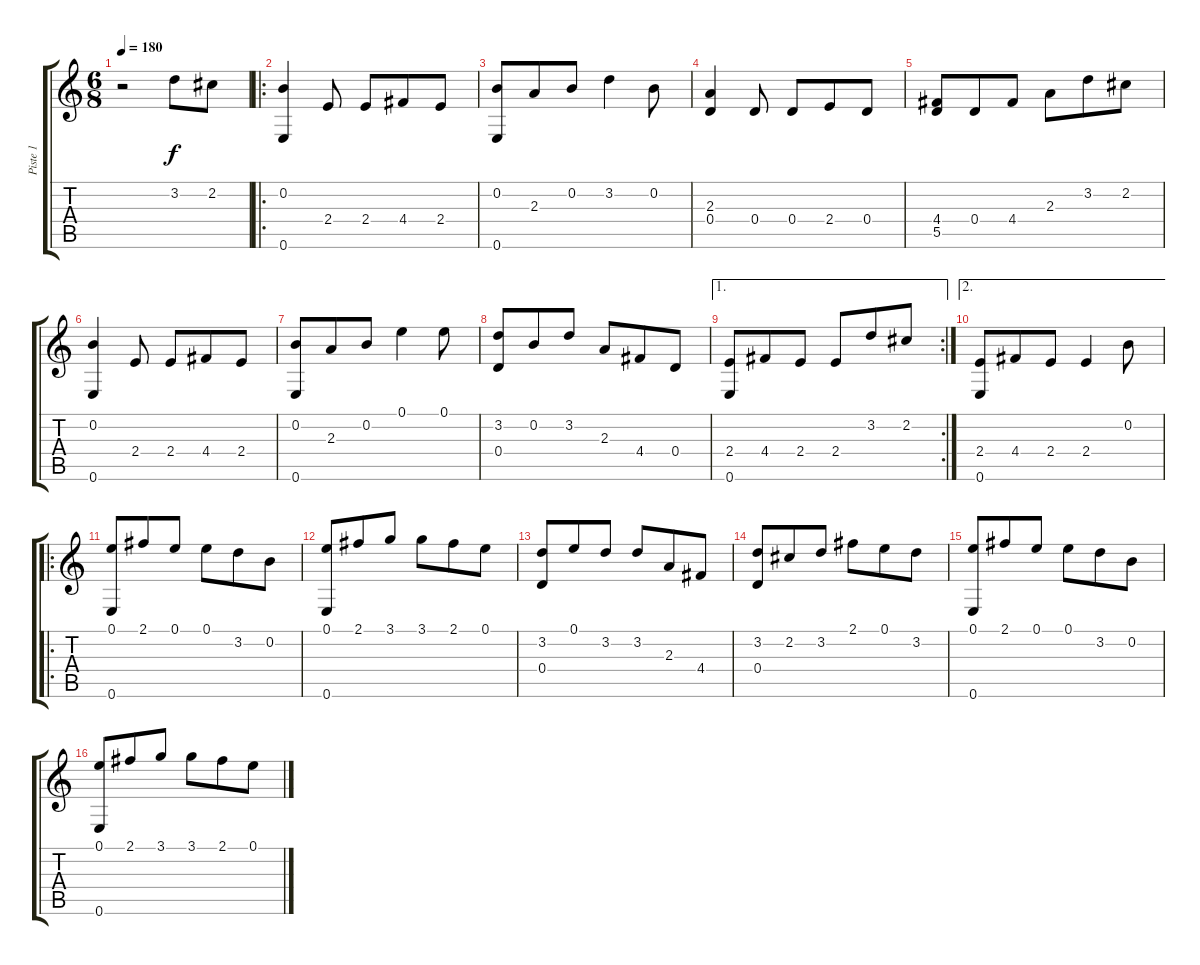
\track ("Piste 1" "Piste 1") {instrument acousticguitarnylon}
\staff {score tabs}
\tuning (E4 B3 G3 D3 A2 E2) {hide}
\ts (6 8)
\tempo 180
\clef g2
\ks c
r.2{dy f instrument acousticguitarnylon} 3.2.8 2.2.8 |
\ro
(0.2 0.6).4 2.4.8 2.4.8 4.4.8 2.4.8 |
(0.2 0.6).8 2.3.8 0.2.8 3.2.4 0.2.8 |
(2.3 0.4).4 0.4.8 0.4.8 2.4.8 0.4.8 |
(4.4 5.5).8 0.4.8 4.4.8 2.3.8 3.2.8 2.2.8 |
(0.2 0.6).4 2.4.8 2.4.8 4.4.8 2.4.8 |
(0.2 0.6).8 2.3.8 0.2.8 0.1.4 0.1.8 |
(3.2 0.4).8 0.2.8 3.2.8 2.3.8 4.4.8 0.4.8 |
\ae 1
\rc 2
(2.4 0.6).8 4.4.8 2.4.8 2.4.8 3.2.8 2.2.8 |
\ae 2
(2.4 0.6).8 4.4.8 2.4.8 2.4.4 0.2.8 |
\ro
(0.1 0.6).8 2.1.8 0.1.8 0.1.8 3.2.8 0.2.8 |
(0.1 0.6).8 2.1.8 3.1.8 3.1.8 2.1.8 0.1.8 |
(3.2 0.4).8 0.1.8 3.2.8 3.2.8 2.3.8 4.4.8 |
(3.2 0.4).8 2.2.8 3.2.8 2.1.8 0.1.8 3.2.8 |
(0.1 0.6).8 2.1.8 0.1.8 0.1.8 3.2.8 0.2.8 |
(0.1 0.6).8 2.1.8 3.1.8 3.1.8 2.1.8 0.1.8
